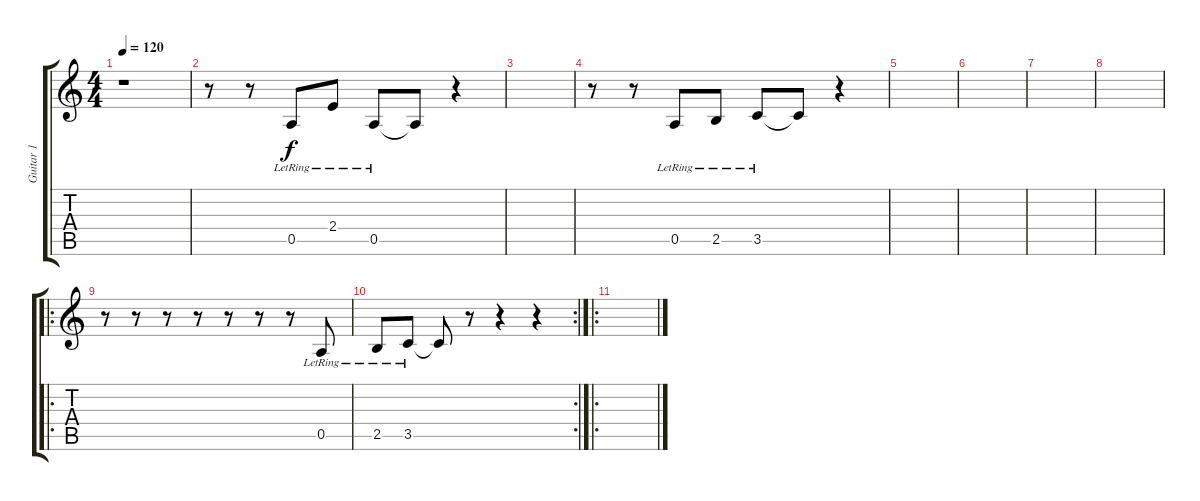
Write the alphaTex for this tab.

\track ("Guitar 1" "Guitar 1") {instrument acousticguitarsteel}
\staff {score tabs}
\tuning (E4 B3 G3 D3 A2 E2) {hide}
\ts (4 4)
\tempo 120
\clef g2
\ks c
r.1{dy f} |
r.8 r.8 0.5{lr}.8 2.4{lr}.8 0.5{lr}.8 0.5{t}.8 r.4 |
|
r.8 r.8 0.5{lr}.8 2.5{lr}.8 3.5{lr}.8 3.5{t}.8 r.4 |
|
|
|
|
\ro
r.8 r.8 r.8 r.8 r.8 r.8 r.8 0.5{lr}.8 |
\rc 2
2.5{lr}.8 3.5{lr}.8 3.5{t}.8 r.8 r.4 r.4 |
\ro
